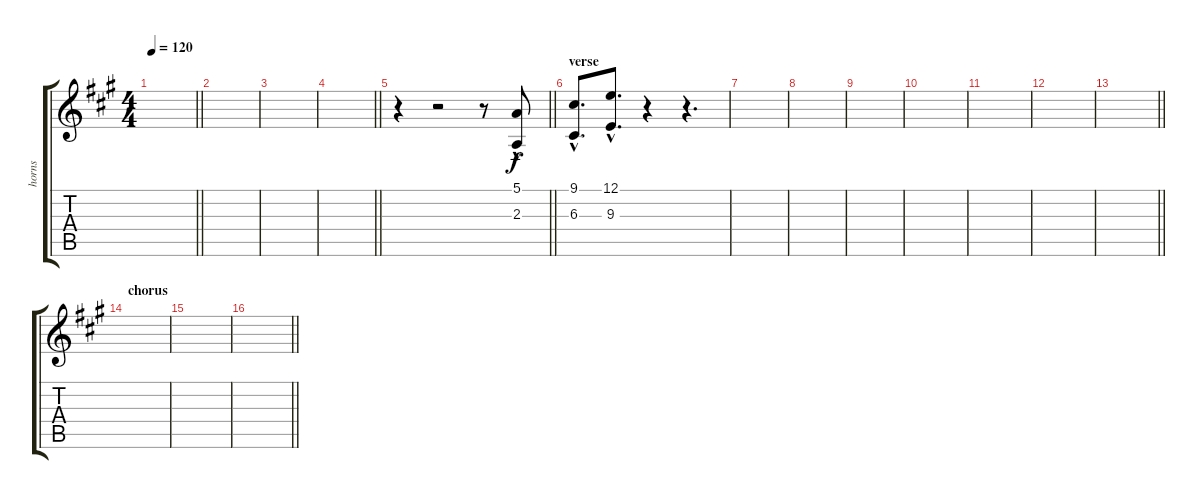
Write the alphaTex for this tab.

\track ("horns" "horns") {instrument trumpet}
\staff {score tabs}
\tuning (E4 B3 G3 D3 A2 E2) {hide}
\ts (4 4)
\tempo 120
\clef g2
\barLineRight lightlight
\ks a
|
|
|
\barLineRight lightlight
|
\barLineRight lightlight
r.4 r.2 r.8 (5.1{hac} 2.3{hac}).8 |
\section ("" "verse")
(9.1{hac} 6.3{hac}).8{d} (12.1{hac} 9.3{hac}).8{d} r.4 r.4{d} |
|
|
|
|
|
|
\barLineRight lightlight
|
\section ("" "chorus")
|
|
\barLineRight lightlight
